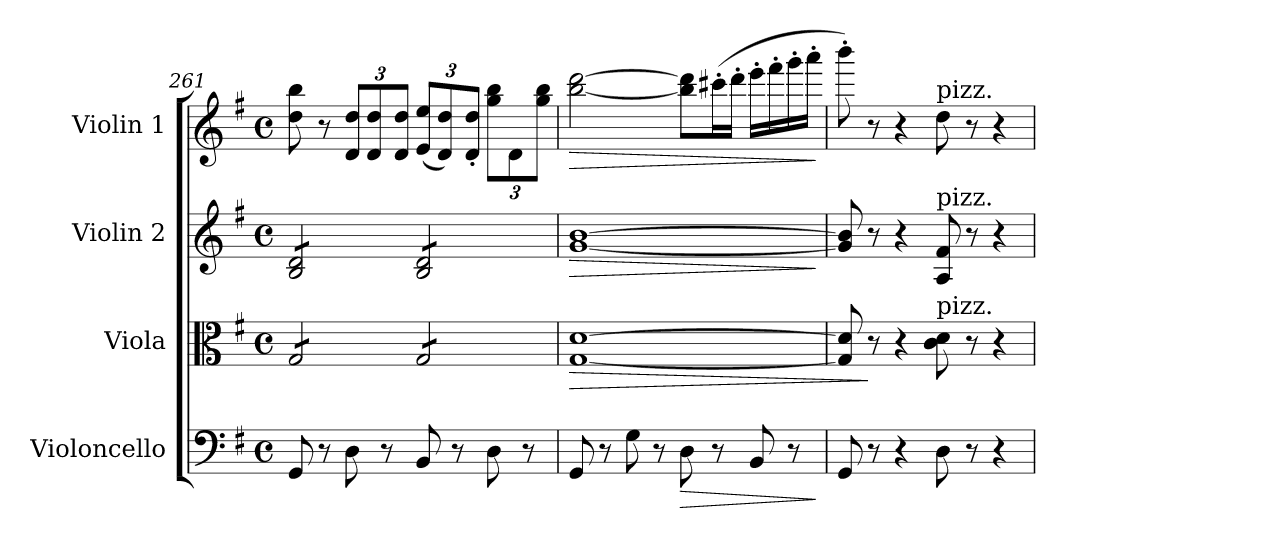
**kern	**dynam	**kern	**dynam	**kern	**dynam	**kern	**dynam
*part4	*part4	*part3	*part3	*part2	*part2	*part1	*part1
*staff4	*staff4	*staff3	*staff3	*staff2	*staff2	*staff1	*staff1
*I"Violoncello	*	*I"Viola	*	*I"Violin 2	*	*I"Violin 1	*
*I'Vc	*	*I'Vla	*	*I'Vln	*	*I'Vln	*
!!LO:PB:g=z
*clefF4	*	*clefC3	*	*clefG2	*	*clefG2	*
*k[f#]	*	*k[f#]	*	*k[f#]	*	*k[f#]	*
*M4/4	*	*M4/4	*	*M4/4	*	*M4/4	*
*met(c)	*	*met(c)	*	*met(c)	*	*met(c)	*
=261	=261	=261	=261	=261	=261	=261	=261
*	*	*tremolo	*	*	*	*	*
*	*	*	*	*tremolo	*	*	*
8GG/	.	12G/L	.	12B/ 12d/L	.	8dd\ 8bb\	.
.	.	12G/	.	12B/ 12d/	.	.	.
8r	.	.	.	.	.	8r	.
.	.	12G/	.	12B/ 12d/	.	.	.
*	*	*	*	*	*	*Xbrackettup	*
8D\	.	12G/	.	12B/ 12d/	.	12d/ 12dd/L	.
.	.	12G/	.	12B/ 12d/	.	12d/ 12dd/	.
8r	.	.	.	.	.	.	.
.	.	12G/J	.	12B/ 12d/J	.	12d/ 12dd/J	.
8BB/	.	12G/L	.	12B/ 12d/L	.	(12e/ 12ee/L	.
.	.	12G/	.	12B/ 12d/	.	12d/ 12dd/)	.
8r	.	.	.	.	.	.	.
.	.	12G/	.	12B/ 12d/	.	12d/' 12dd/'J	.
8D\	.	12G/	.	12B/ 12d/	.	12gg\ 12bb\L	.
.	.	12G/	.	12B/ 12d/	.	12d\	.
8r	.	.	.	.	.	.	.
.	.	12G/J	.	12B/ 12d/J	.	12gg\ 12bb\J	.
*	*	*	*	*Xtremolo	*	*	*
*	*	*Xtremolo	*	*	*	*	*
=262	=262	=262	=262	=262	=262	=262	=262
!	!	!	!LO:HP:b	!	!LO:HP:b	!	!LO:HP:b
8GG/	.	[1G [1d	>	[<1g [>1b	>	[<2bb\ [>2ddd\	>
8r	.	.	.	.	.	.	.
8G\	.	.	.	.	.	.	.
8r	.	.	.	.	.	.	.
!	!LO:HP:b	!	!	!	!	!	!
8D\	>	.	.	.	.	8bb\] 8ddd\]L	.
8r	.	.	.	.	.	(16ccc#X'\L	.
.	.	.	.	.	.	16ddd'\JJ	.
8BB/	.	.	.	.	.	16eee'\LL	.
.	.	.	.	.	.	16fff#'\	.
8r	.	.	.	.	.	16ggg'\	.
.	.	.	.	.	.	16aaa'\JJ	.
.	]	.	.	.	]	.	]
=263	=263	=263	=263	=263	=263	=263	=263
8GG/	.	8G/] 8d/]	.	8g/] 8b/]	.	8bbb'\)	.
8r	.	8r	]	8r	.	8r	.
4r	.	4r	.	4r	.	4r	.
!	!	!	!	!	!	!LO:TX:a:t=pizz.	!
!	!	!	!	!LO:TX:a:t=pizz.	!	!	!
!	!	!LO:TX:a:t=pizz.	!	!	!	!	!
8D\	.	8c\ 8d\	.	8A/ 8f#/	.	8dd\	.
8r	.	8r	.	8r	.	8r	.
4r	.	4r	.	4r	.	4r	.
=	=	=	=	=	=	=	=
*-	*-	*-	*-	*-	*-	*-	*-
